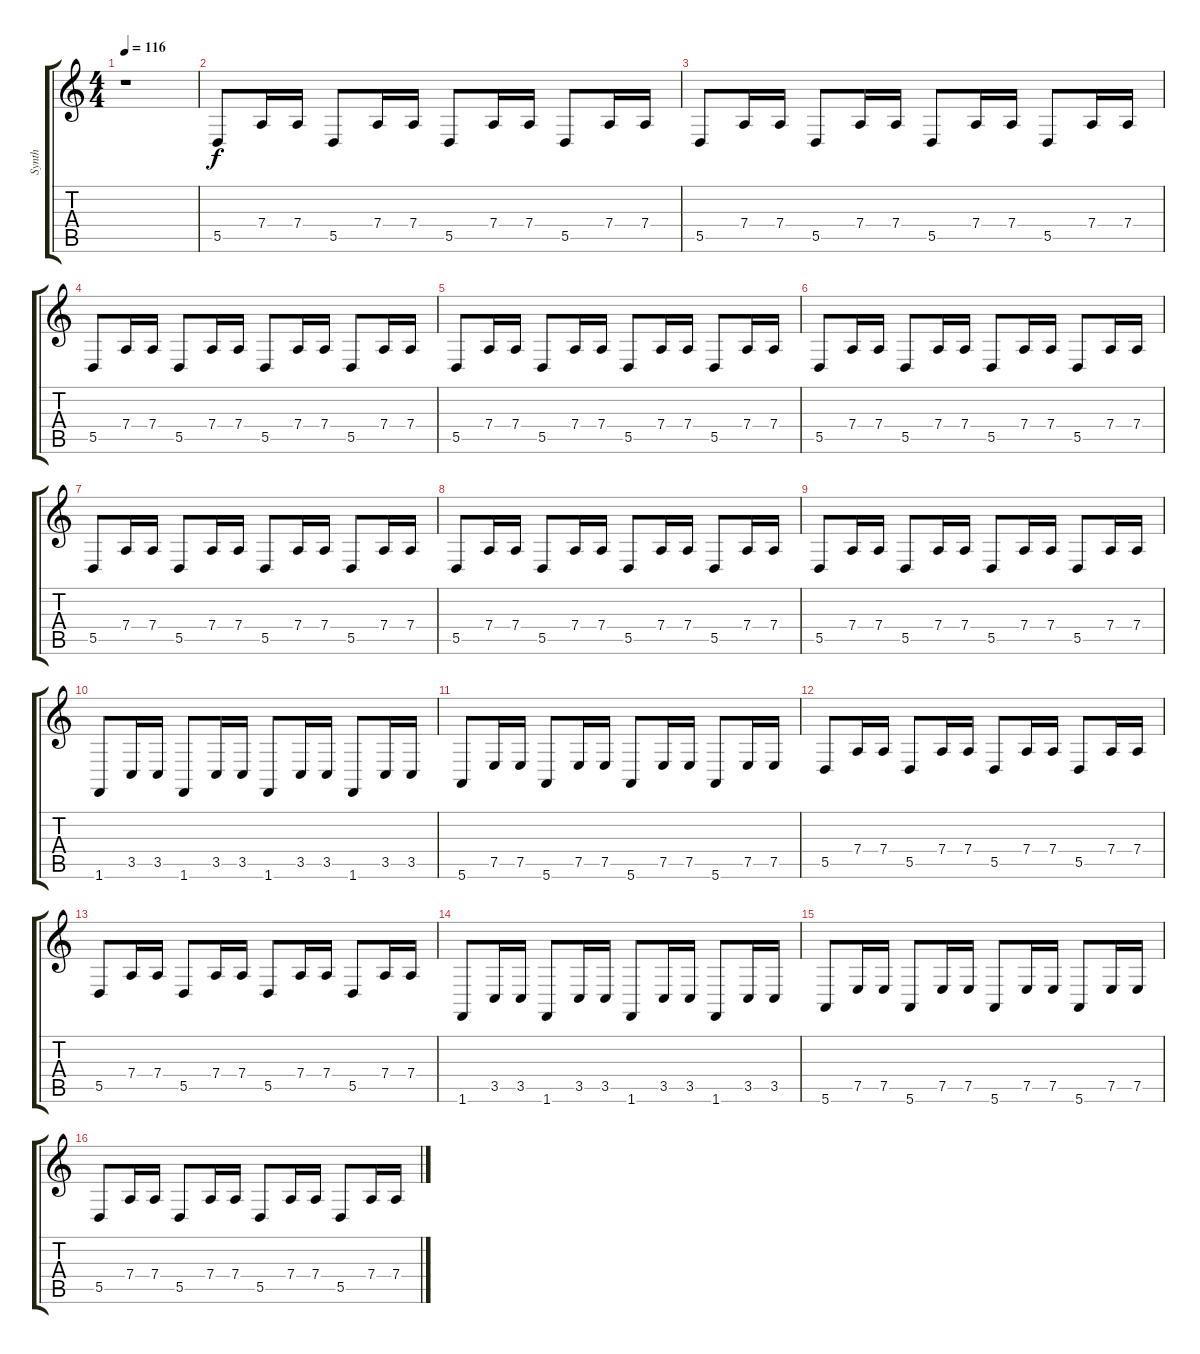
\track ("Synth" "Synth") {instrument pad3polysynth}
\staff {score tabs}
\tuning (E4 B3 G3 D3 A2 E2) {hide}
\ts (4 4)
\tempo 116
\clef g2
\ks c
r.1{dy f instrument pad3polysynth} |
5.5.8 7.4.16 7.4.16 5.5.8 7.4.16 7.4.16 5.5.8 7.4.16 7.4.16 5.5.8 7.4.16 7.4.16 |
5.5.8 7.4.16 7.4.16 5.5.8 7.4.16 7.4.16 5.5.8 7.4.16 7.4.16 5.5.8 7.4.16 7.4.16 |
5.5.8 7.4.16 7.4.16 5.5.8 7.4.16 7.4.16 5.5.8 7.4.16 7.4.16 5.5.8 7.4.16 7.4.16 |
5.5.8 7.4.16 7.4.16 5.5.8 7.4.16 7.4.16 5.5.8 7.4.16 7.4.16 5.5.8 7.4.16 7.4.16 |
5.5.8 7.4.16 7.4.16 5.5.8 7.4.16 7.4.16 5.5.8 7.4.16 7.4.16 5.5.8 7.4.16 7.4.16 |
5.5.8 7.4.16 7.4.16 5.5.8 7.4.16 7.4.16 5.5.8 7.4.16 7.4.16 5.5.8 7.4.16 7.4.16 |
5.5.8 7.4.16 7.4.16 5.5.8 7.4.16 7.4.16 5.5.8 7.4.16 7.4.16 5.5.8 7.4.16 7.4.16 |
5.5.8 7.4.16 7.4.16 5.5.8 7.4.16 7.4.16 5.5.8 7.4.16 7.4.16 5.5.8 7.4.16 7.4.16 |
1.6.8 3.5.16 3.5.16 1.6.8 3.5.16 3.5.16 1.6.8 3.5.16 3.5.16 1.6.8 3.5.16 3.5.16 |
5.6.8 7.5.16 7.5.16 5.6.8 7.5.16 7.5.16 5.6.8 7.5.16 7.5.16 5.6.8 7.5.16 7.5.16 |
5.5.8 7.4.16 7.4.16 5.5.8 7.4.16 7.4.16 5.5.8 7.4.16 7.4.16 5.5.8 7.4.16 7.4.16 |
5.5.8 7.4.16 7.4.16 5.5.8 7.4.16 7.4.16 5.5.8 7.4.16 7.4.16 5.5.8 7.4.16 7.4.16 |
1.6.8 3.5.16 3.5.16 1.6.8 3.5.16 3.5.16 1.6.8 3.5.16 3.5.16 1.6.8 3.5.16 3.5.16 |
5.6.8 7.5.16 7.5.16 5.6.8 7.5.16 7.5.16 5.6.8 7.5.16 7.5.16 5.6.8 7.5.16 7.5.16 |
5.5.8 7.4.16 7.4.16 5.5.8 7.4.16 7.4.16 5.5.8 7.4.16 7.4.16 5.5.8 7.4.16 7.4.16
